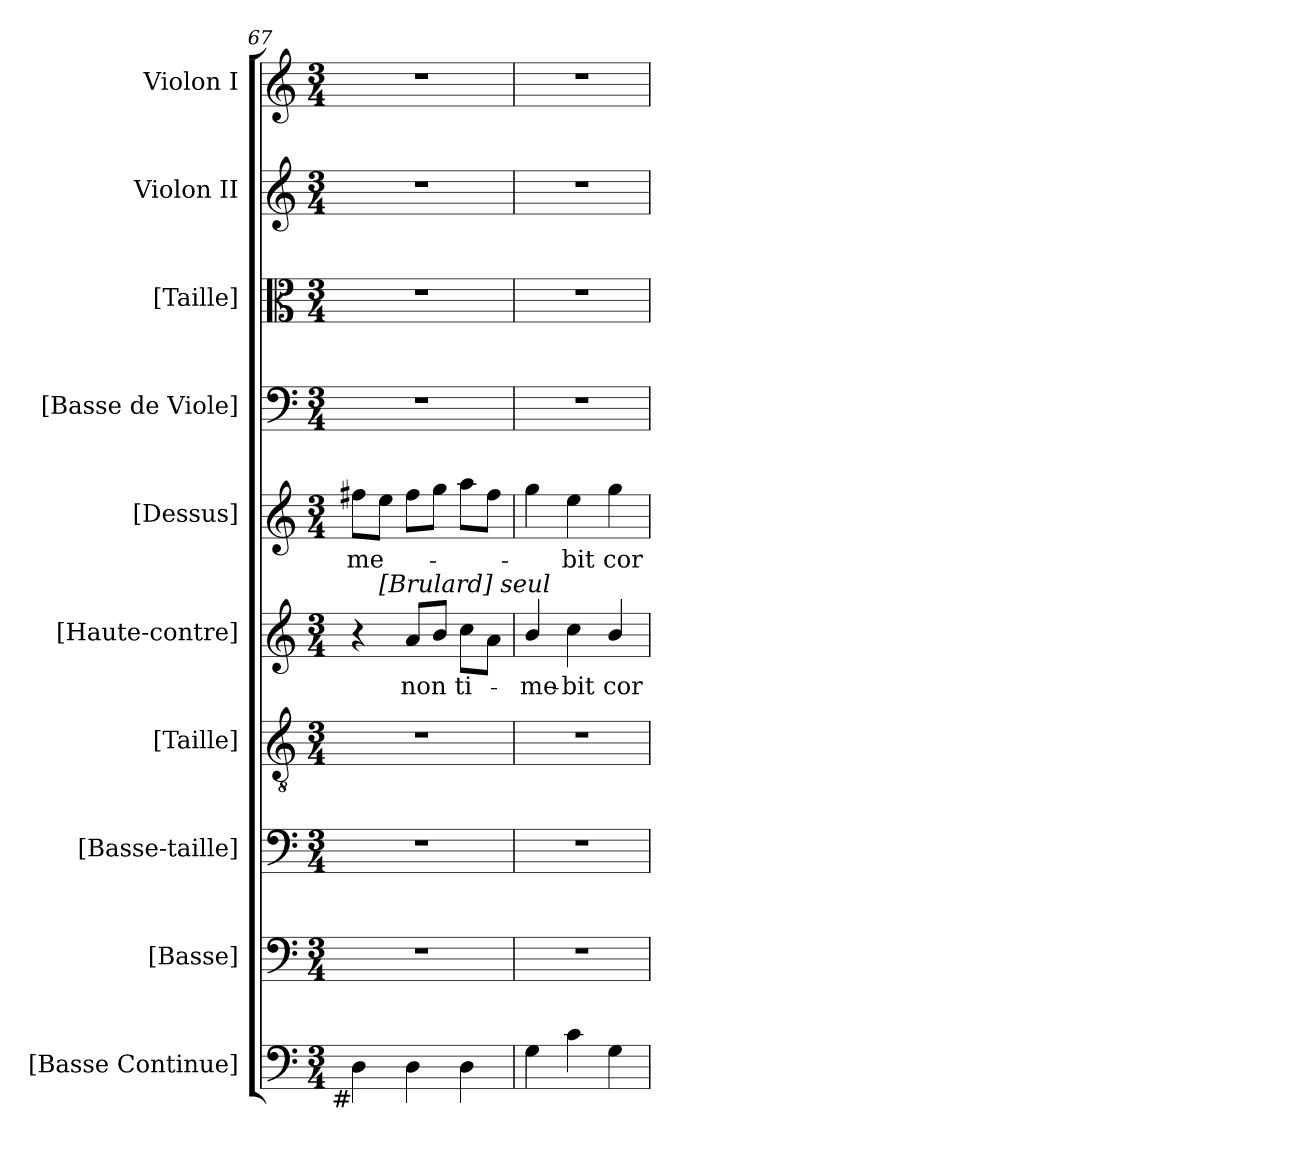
**kern	**kern	**kern	**kern	**kern	**text	**kern	**text	**kern	**kern	**kern	**kern
*part10	*part9	*part8	*part7	*part6	*part6	*part5	*part5	*part4	*part3	*part2	*part1
*staff10	*staff9	*staff8	*staff7	*staff6	*staff6	*staff5	*staff5	*staff4	*staff3	*staff2	*staff1
*I"[Basse Continue]	*I"[Basse]	*I"[Basse-taille]	*I"[Taille]	*I"[Haute-contre]	*	*I"[Dessus]	*	*I"[Basse de Viole]	*I"[Taille]	*I"Violon II	*I"Violon I
*I'B.c.	*I'B.	*I'B.t.	*I'T.	*I'H.C.	*	*I'D.	*	*	*	*I'Vln. II	*I'Vln. I
!!LO:PB:g=z
*clefF4	*clefF4	*clefF4	*clefGv2	*clefG2	*	*clefG2	*	*clefF4	*clefC3	*clefG2	*clefG2
*	*	*	*ITrd7c12	*ITrd7c12	*	*	*	*	*	*	*
*k[]	*k[]	*k[]	*k[]	*k[]	*	*k[]	*	*k[]	*k[]	*k[]	*k[]
*M3/4	*M3/4	*M3/4	*M3/4	*M3/4	*	*M3/4	*	*M3/4	*M3/4	*M3/4	*M3/4
=67	=67	=67	=67	=67	=67	=67	=67	=67	=67	=67	=67
!	!LO:N:vis=1	!LO:N:vis=1	!LO:N:vis=1	!	!	!	!	!	!	!	!
!LO:TX:b:rj:t=#	!	!	!	!	!	!	!	!	!	!	!
!	!	!	!	!	!	!	!LO:LY:b:color=#000000	!LO:N:vis=1	!LO:N:vis=1	!LO:N:vis=1	!LO:N:vis=1
*	*	*	*	*^	*	*	*	*	*	*	*
4Di\	2.r	2.r	2.r	4r	8ryy	.	8ff#Xi\L	-me-	2.r	2.r	2.r	2.r
!	!	!	!	!	!LO:TX:a:i:t=[Brulard] seul	!	!	!	!	!	!	!
.	.	.	.	.	2ryy	.	8eei\J	.	.	.	.	.
!	!	!	!	!	!	!LO:LY:b:color=#000000	!	!	!	!	!	!
4Di\	.	.	.	8Ai/L	.	non	8ff#i\L	.	.	.	.	.
.	.	.	.	8Bi/J	.	.	8ggi\J	.	.	.	.	.
!	!	!	!	!	!	!LO:LY:b:color=#000000	!	!	!	!	!	!
4Di\	.	.	.	8ci\L	.	ti-	8aai\L	.	.	.	.	.
.	.	.	.	8Ai\J	8ryy	.	8ff#i\J	.	.	.	.	.
=68	=68	=68	=68	=68	=68	=68	=68	=68	=68	=68	=68	=68
!	!LO:N:vis=1	!LO:N:vis=1	!LO:N:vis=1	!	!	!	!	!	!	!	!	!
*	*	*	*	*v	*v	*	*	*	*	*	*	*
*	*	*	*	*^	*	*	*	*	*	*	*
!	!	!	!	!	!	!LO:LY:b:color=#000000	!	!	!LO:N:vis=1	!LO:N:vis=1	!LO:N:vis=1	!LO:N:vis=1
*	*	*	*	*v	*v	*	*	*	*	*	*	*
4Gi\	2.r	2.r	2.r	4Bi/	-me-	4ggi\	.	2.r	2.r	2.r	2.r
!	!	!	!	!	!LO:LY:b:color=#000000	!	!	!	!	!	!
!	!	!	!	!	!	!	!LO:LY:b:color=#000000	!	!	!	!
4ci\	.	.	.	4ci\	-bit	4eei\	-bit	.	.	.	.
!	!	!	!	!	!LO:LY:b:color=#000000	!	!	!	!	!	!
!	!	!	!	!	!	!	!LO:LY:b:color=#000000	!	!	!	!
4Gi\	.	.	.	4Bi/	cor	4ggi\	cor	.	.	.	.
=	=	=	=	=	=	=	=	=	=	=	=
*-	*-	*-	*-	*-	*-	*-	*-	*-	*-	*-	*-
